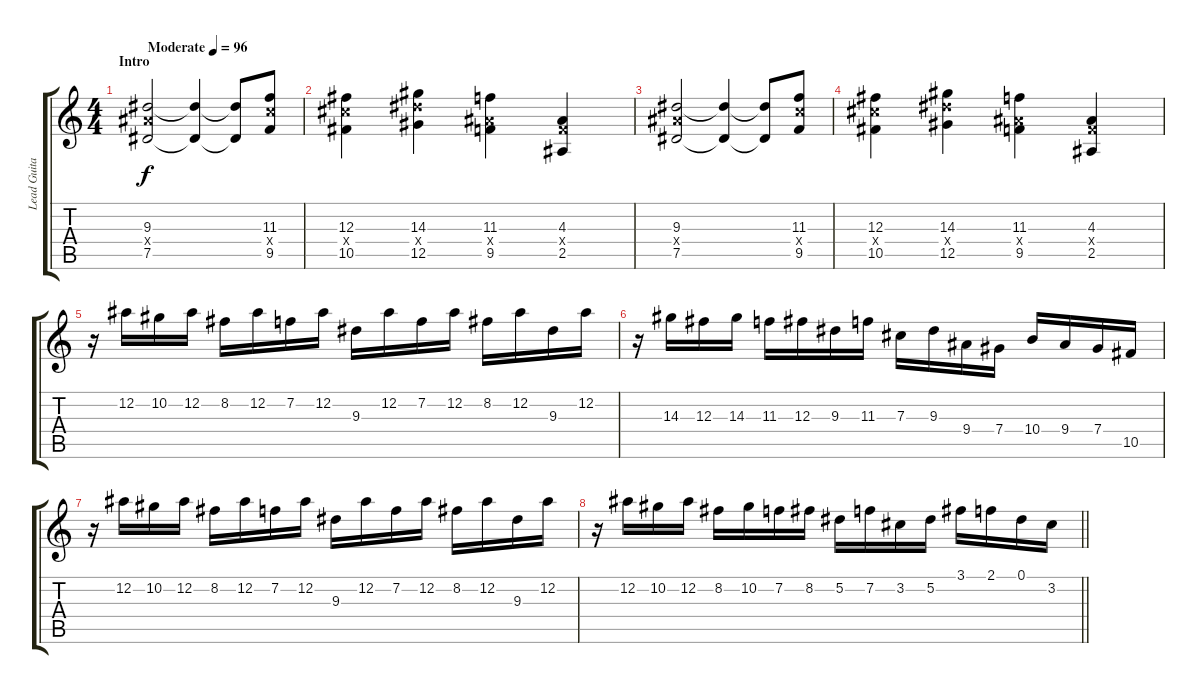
\track ("Lead Guitar" "Lead Guita") {instrument distortionguitar}
\staff {score tabs}
\tuning (Eb4 Bb3 Gb3 Db3 Ab2 Db2) {hide}
\ts (4 4)
\section ("" "Intro")
\tempo (96 "Moderate")
\clef g2
\ks c
(9.3 9.4{x} 7.5).2{dy f instrument distortionguitar} (9.3{t} 7.5{t}).4 (9.3{t} 7.5{t}).8 (11.3 11.4{x} 9.5).8 |
(12.3 12.4{x} 10.5).4 (14.3 14.4{x} 12.5).4 (11.3 9.4{x} 9.5).4 (4.3 4.4{x} 2.5).4 |
(9.3 9.4{x} 7.5).2 (9.3{t} 7.5{t}).4 (9.3{t} 7.5{t}).8 (11.3 11.4{x} 9.5).8 |
(12.3 12.4{x} 10.5).4 (14.3 14.4{x} 12.5).4 (11.3 9.4{x} 9.5).4 (4.3 4.4{x} 2.5).4 |
r.16 12.2.16 10.2.16 12.2.16 8.2.16 12.2.16 7.2.16 12.2.16 9.3.16 12.2.16 7.2.16 12.2.16 8.2.16 12.2.16 9.3.16 12.2.16 |
r.16 14.3.16 12.3.16 14.3.16 11.3.16 12.3.16 9.3.16 11.3.16 7.3.16 9.3.16 9.4.16 7.4.16 10.4.16 9.4.16 7.4.16 10.5.16 |
r.16 12.2.16 10.2.16 12.2.16 8.2.16 12.2.16 7.2.16 12.2.16 9.3.16 12.2.16 7.2.16 12.2.16 8.2.16 12.2.16 9.3.16 12.2.16 |
\barLineRight lightlight
r.16 12.2.16 10.2.16 12.2.16 8.2.16 10.2.16 7.2.16 8.2.16 5.2.16 7.2.16 3.2.16 5.2.16 3.1.16 2.1.16 0.1.16 3.2.16
